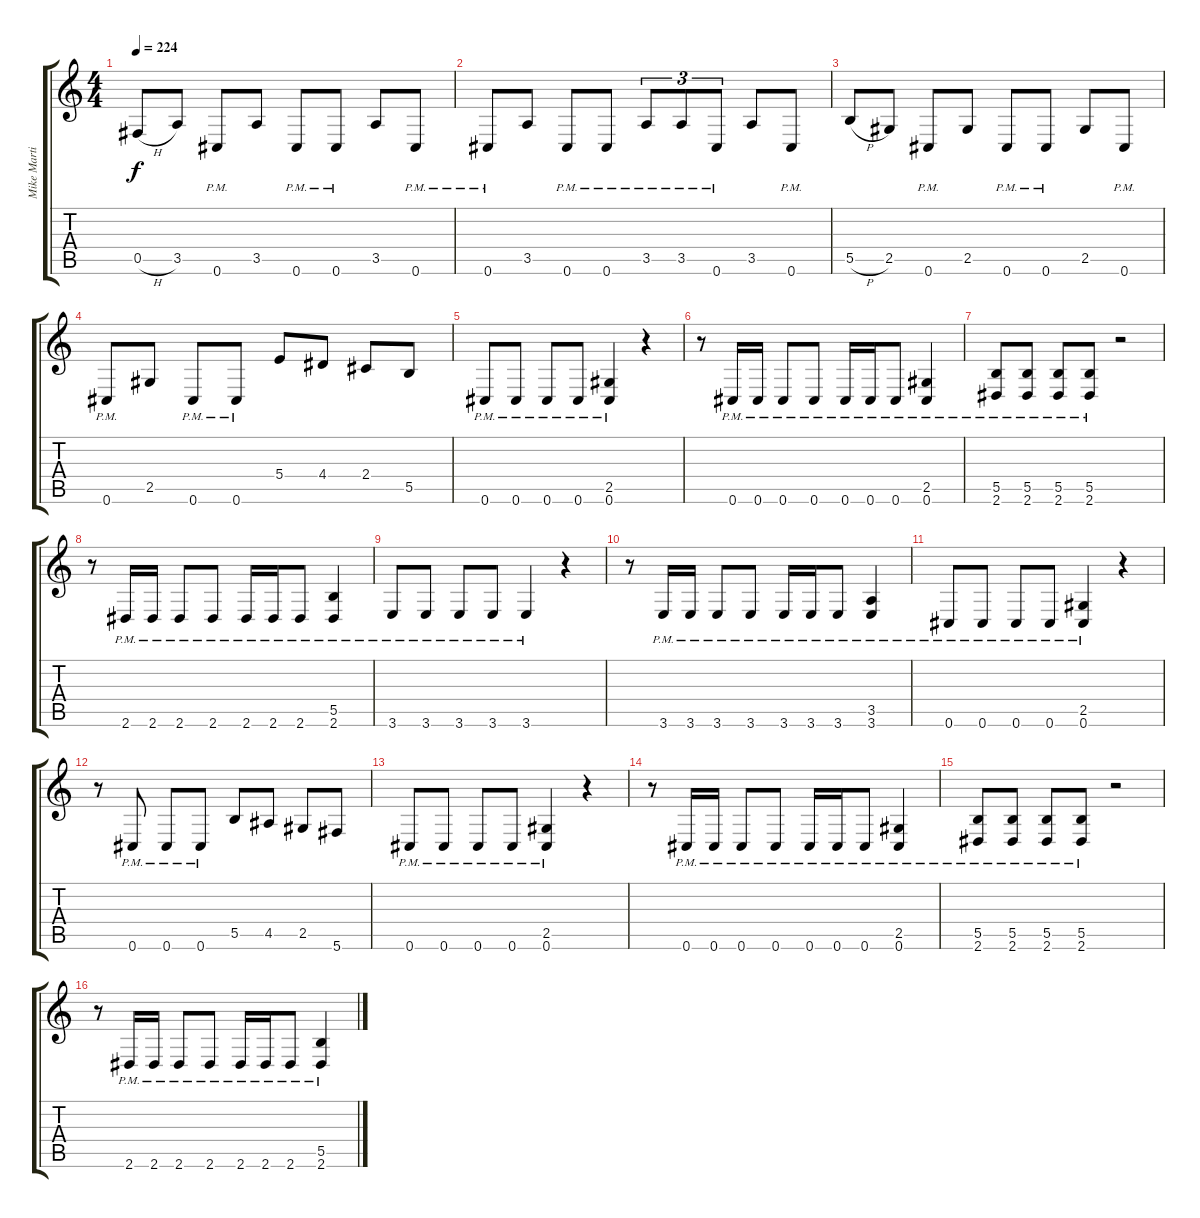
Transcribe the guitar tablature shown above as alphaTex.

\track ("Mike Martin Rhythm" "Mike Marti") {instrument distortionguitar}
\staff {score tabs}
\tuning (Db4 Ab3 E3 B2 Gb2 Db2) {hide}
\ts (4 4)
\tempo 224
\clef g2
\ks c
0.5{h}.8{dy f} 3.5.8 0.6{pm}.8 3.5.8 0.6{pm}.8 0.6{pm}.8 3.5.8 0.6{pm}.8 |
0.6{pm}.8 3.5.8 0.6{pm}.8 0.6{pm}.8 3.5{pm}.8{tu (3 2)} 3.5{pm}.8{tu (3 2)} 0.6{pm}.8{tu (3 2)} 3.5.8 0.6{pm}.8 |
5.5{h}.8 2.5.8 0.6{pm}.8 2.5.8 0.6{pm}.8 0.6{pm}.8 2.5.8 0.6{pm}.8 |
0.6{pm}.8 2.5.8 0.6{pm}.8 0.6{pm}.8 5.4.8 4.4.8 2.4.8 5.5.8 |
0.6{pm}.8 0.6{pm}.8 0.6{pm}.8 0.6{pm}.8 (2.5 0.6{pm}).4 r.4 |
r.8 0.6{pm}.16 0.6{pm}.16 0.6{pm}.8 0.6{pm}.8 0.6{pm}.16 0.6{pm}.16 0.6{pm}.8 (2.5 0.6{pm}).4 |
(5.5 2.6{pm}).8 (5.5 2.6{pm}).8 (5.5 2.6{pm}).8 (5.5 2.6{pm}).8 r.2 |
r.8 2.6{pm}.16 2.6{pm}.16 2.6{pm}.8 2.6{pm}.8 2.6{pm}.16 2.6{pm}.16 2.6{pm}.8 (5.5 2.6{pm}).4 |
3.6{pm}.8 3.6{pm}.8 3.6{pm}.8 3.6{pm}.8 3.6{pm}.4 r.4 |
r.8 3.6{pm}.16 3.6{pm}.16 3.6{pm}.8 3.6{pm}.8 3.6{pm}.16 3.6{pm}.16 3.6{pm}.8 (3.5 3.6{pm}).4 |
0.6{pm}.8 0.6{pm}.8 0.6{pm}.8 0.6{pm}.8 (2.5 0.6{pm}).4 r.4 |
r.8 0.6{pm}.8 0.6{pm}.8 0.6{pm}.8 5.5.8 4.5.8 2.5.8 5.6.8 |
0.6{pm}.8 0.6{pm}.8 0.6{pm}.8 0.6{pm}.8 (2.5 0.6{pm}).4 r.4 |
r.8 0.6{pm}.16 0.6{pm}.16 0.6{pm}.8 0.6{pm}.8 0.6{pm}.16 0.6{pm}.16 0.6{pm}.8 (2.5 0.6{pm}).4 |
(5.5 2.6{pm}).8 (5.5 2.6{pm}).8 (5.5 2.6{pm}).8 (5.5 2.6{pm}).8 r.2 |
r.8 2.6{pm}.16 2.6{pm}.16 2.6{pm}.8 2.6{pm}.8 2.6{pm}.16 2.6{pm}.16 2.6{pm}.8 (5.5 2.6{pm}).4
